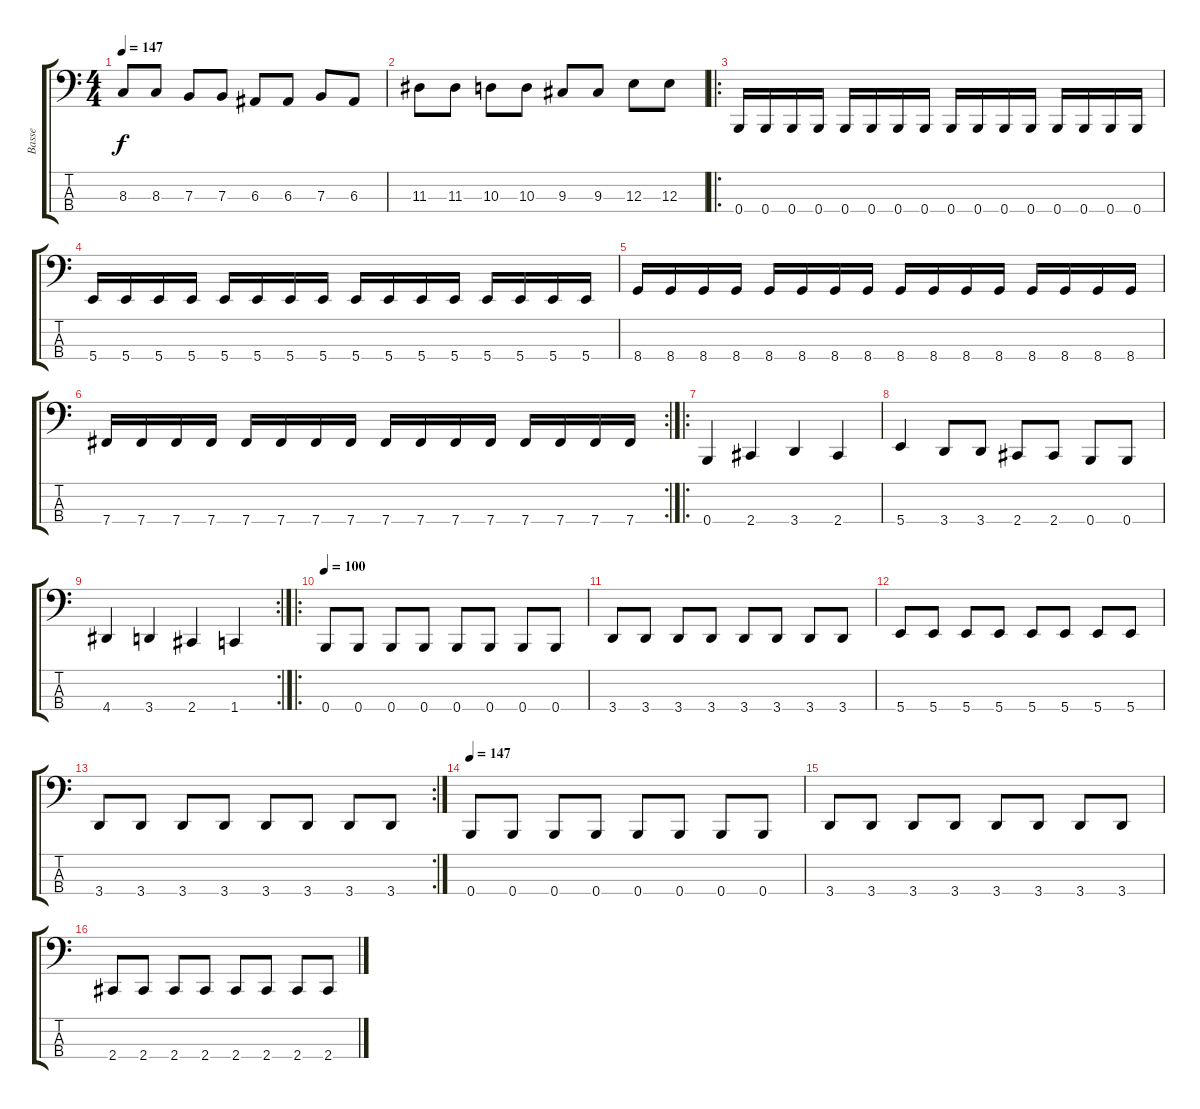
\track ("Basse" "Basse") {instrument electricbassfinger}
\staff {score tabs}
\tuning (D2 A1 E1 B0) {hide}
\ts (4 4)
\tempo 147
\clef f4
\ks c
8.3.8{dy f} 8.3.8 7.3.8 7.3.8 6.3.8 6.3.8 7.3.8 6.3.8 |
11.3.8 11.3.8 10.3.8 10.3.8 9.3.8 9.3.8 12.3.8 12.3.8 |
\ro
0.4.16 0.4.16 0.4.16 0.4.16 0.4.16 0.4.16 0.4.16 0.4.16 0.4.16 0.4.16 0.4.16 0.4.16 0.4.16 0.4.16 0.4.16 0.4.16 |
5.4.16 5.4.16 5.4.16 5.4.16 5.4.16 5.4.16 5.4.16 5.4.16 5.4.16 5.4.16 5.4.16 5.4.16 5.4.16 5.4.16 5.4.16 5.4.16 |
8.4.16 8.4.16 8.4.16 8.4.16 8.4.16 8.4.16 8.4.16 8.4.16 8.4.16 8.4.16 8.4.16 8.4.16 8.4.16 8.4.16 8.4.16 8.4.16 |
\rc 2
7.4.16 7.4.16 7.4.16 7.4.16 7.4.16 7.4.16 7.4.16 7.4.16 7.4.16 7.4.16 7.4.16 7.4.16 7.4.16 7.4.16 7.4.16 7.4.16 |
\ro
0.4.4 2.4.4 3.4.4 2.4.4 |
5.4.4 3.4.8 3.4.8 2.4.8 2.4.8 0.4.8 0.4.8 |
\rc 2
4.4.4 3.4.4 2.4.4 1.4.4 |
\ro
\tempo 100
0.4.8 0.4.8 0.4.8 0.4.8 0.4.8 0.4.8 0.4.8 0.4.8 |
3.4.8 3.4.8 3.4.8 3.4.8 3.4.8 3.4.8 3.4.8 3.4.8 |
5.4.8 5.4.8 5.4.8 5.4.8 5.4.8 5.4.8 5.4.8 5.4.8 |
\rc 2
3.4.8 3.4.8 3.4.8 3.4.8 3.4.8 3.4.8 3.4.8 3.4.8 |
\tempo 147
0.4.8 0.4.8 0.4.8 0.4.8 0.4.8 0.4.8 0.4.8 0.4.8 |
3.4.8 3.4.8 3.4.8 3.4.8 3.4.8 3.4.8 3.4.8 3.4.8 |
2.4.8 2.4.8 2.4.8 2.4.8 2.4.8 2.4.8 2.4.8 2.4.8
